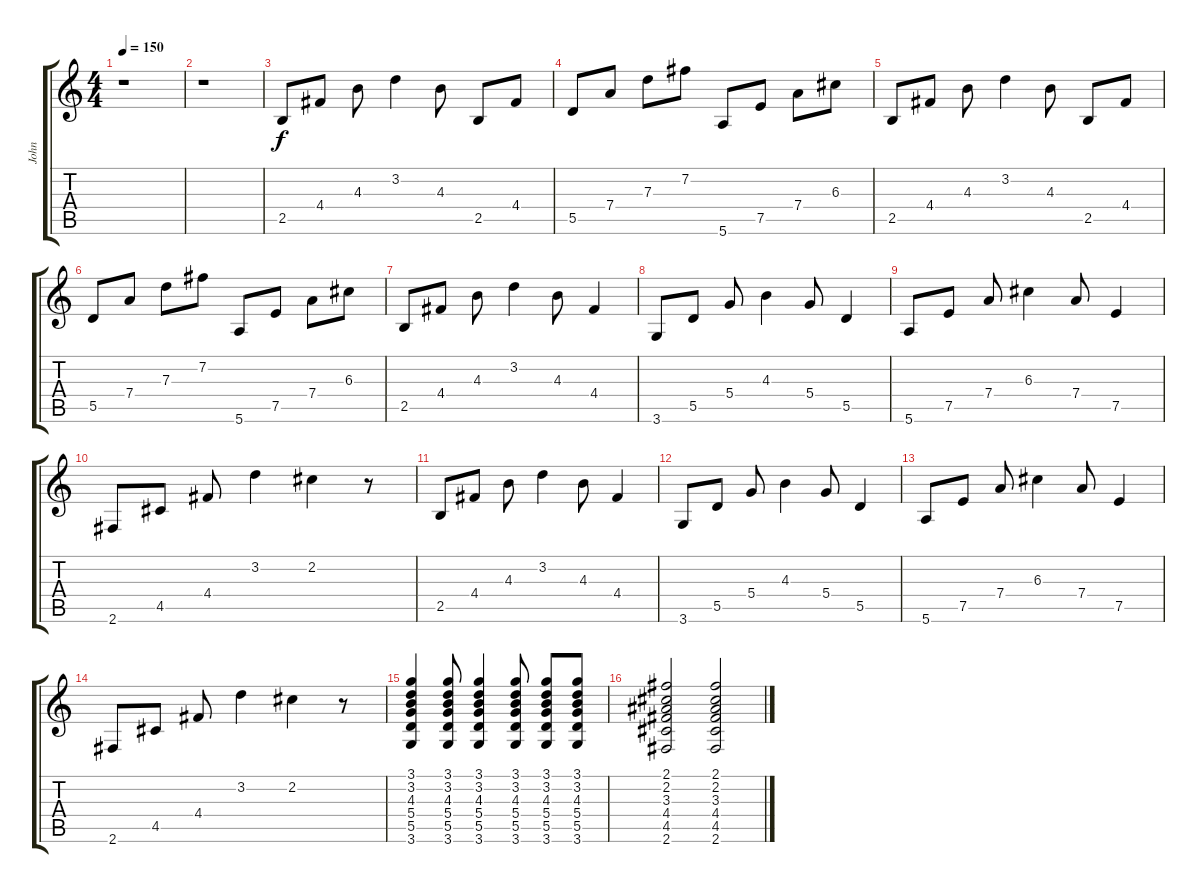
\track ("John" "John") {instrument electricguitarclean}
\staff {score tabs}
\tuning (E4 B3 G3 D3 A2 E2) {hide}
\ts (4 4)
\tempo 150
\clef g2
\ks c
r.1{dy f instrument electricguitarclean} |
r.1 |
2.5.8 4.4.8 4.3.8 3.2.4 4.3.8 2.5.8 4.4.8 |
5.5.8 7.4.8 7.3.8 7.2.8 5.6.8 7.5.8 7.4.8 6.3.8 |
2.5.8 4.4.8 4.3.8 3.2.4 4.3.8 2.5.8 4.4.8 |
5.5.8 7.4.8 7.3.8 7.2.8 5.6.8 7.5.8 7.4.8 6.3.8 |
2.5.8 4.4.8 4.3.8 3.2.4 4.3.8 4.4.4 |
3.6.8 5.5.8 5.4.8 4.3.4 5.4.8 5.5.4 |
5.6.8 7.5.8 7.4.8 6.3.4 7.4.8 7.5.4 |
2.6.8 4.5.8 4.4.8 3.2.4 2.2.4 r.8 |
2.5.8 4.4.8 4.3.8 3.2.4 4.3.8 4.4.4 |
3.6.8 5.5.8 5.4.8 4.3.4 5.4.8 5.5.4 |
5.6.8 7.5.8 7.4.8 6.3.4 7.4.8 7.5.4 |
2.6.8 4.5.8 4.4.8 3.2.4 2.2.4 r.8 |
(3.1 3.2 4.3 5.4 5.5 3.6).4 (3.1 3.2 4.3 5.4 5.5 3.6).8 (3.1 3.2 4.3 5.4 5.5 3.6).4 (3.1 3.2 4.3 5.4 5.5 3.6).8 (3.1 3.2 4.3 5.4 5.5 3.6).8 (3.1 3.2 4.3 5.4 5.5 3.6).8 |
(2.1 2.2 3.3 4.4 4.5 2.6).2 (2.1 2.2 3.3 4.4 4.5 2.6).2
